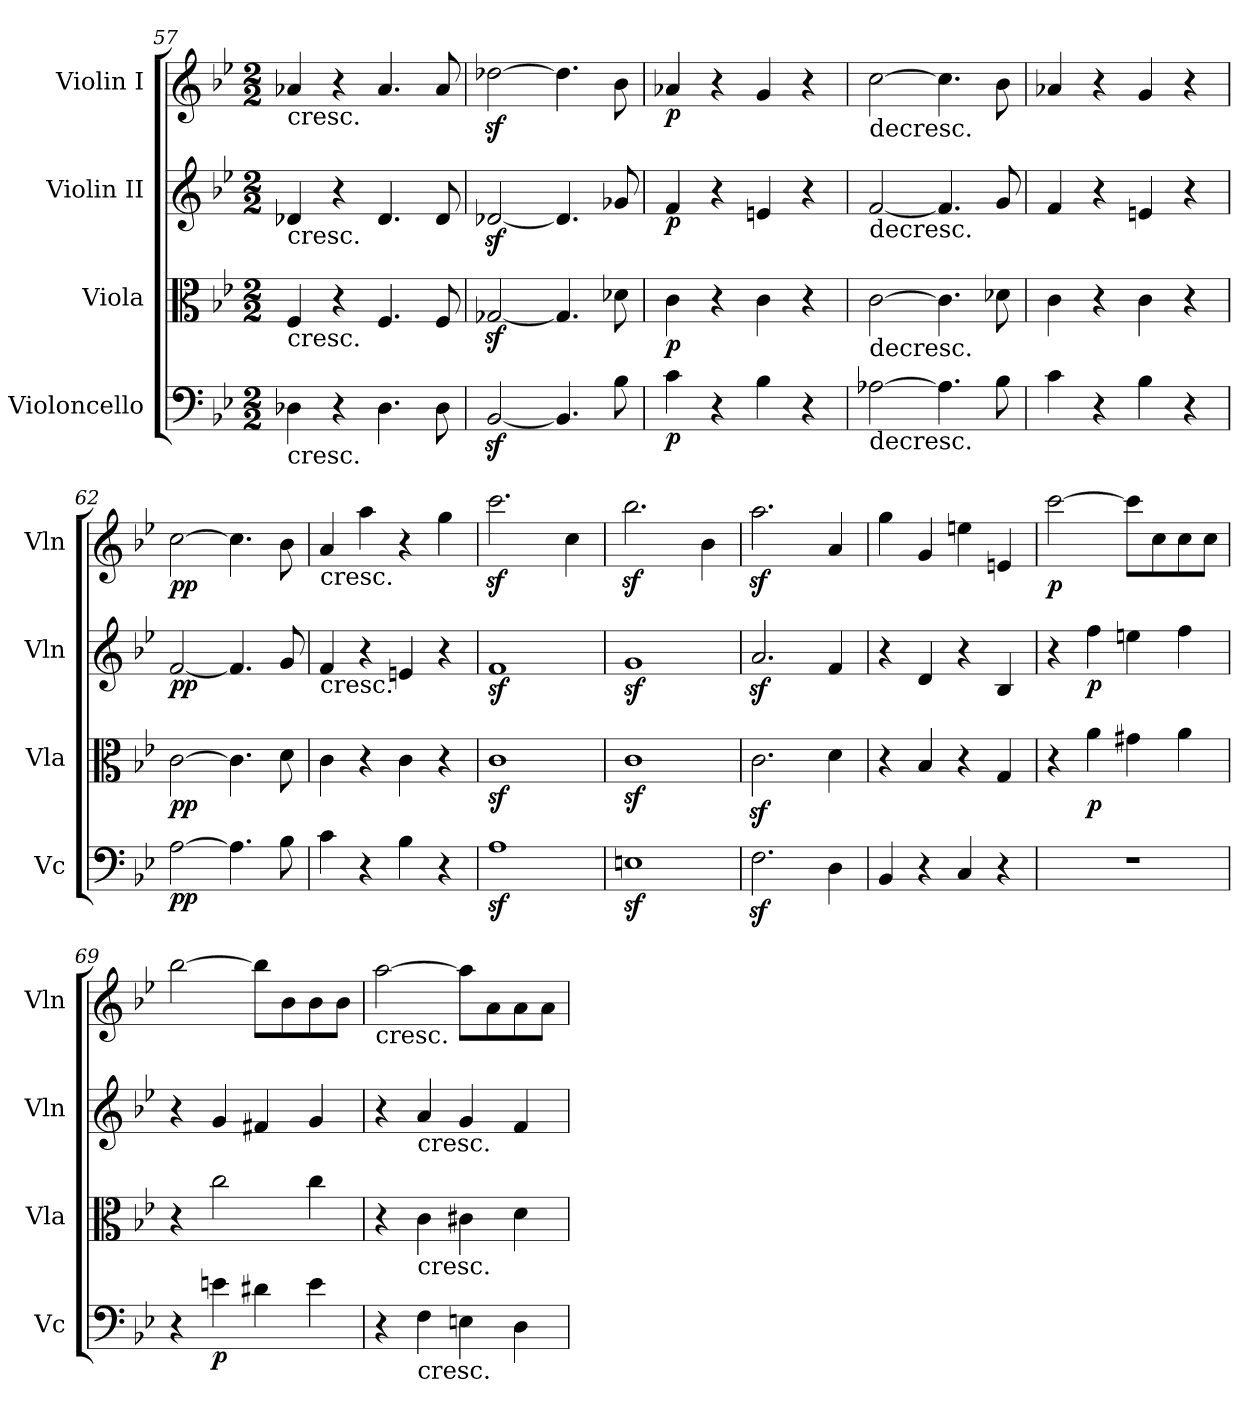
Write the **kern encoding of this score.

**kern	**dynam	**kern	**dynam	**kern	**dynam	**kern	**dynam
*part4	*part4	*part3	*part3	*part2	*part2	*part1	*part1
*staff4	*staff4	*staff3	*staff3	*staff2	*staff2	*staff1	*staff1
*I"Violoncello	*	*I"Viola	*	*I"Violin II	*	*I"Violin I	*
*I'Vc	*	*I'Vla	*	*I'Vln	*	*I'Vln	*
*clefF4	*	*clefC3	*	*clefG2	*	*clefG2	*
*k[b-e-]	*	*k[b-e-]	*	*k[b-e-]	*	*k[b-e-]	*
*B-:	*	*B-:	*	*B-:	*	*B-:	*
*M2/2	*	*M2/2	*	*M2/2	*	*M2/2	*
=57	=57	=57	=57	=57	=57	=57	=57
!	!	!	!	!	!	!LO:TX:b:t=cresc.	!
!	!	!	!	!LO:TX:b:t=cresc.	!	!	!
!	!	!LO:TX:b:t=cresc.	!	!	!	!	!
!LO:TX:b:t=cresc.	!	!	!	!	!	!	!
4D-X\	.	4F/	.	4d-X/	.	4a-X/	.
4r	.	4r	.	4r	.	4r	.
4.D-\	.	4.F/	.	4.d-/	.	4.a-/	.
8D-\	.	8F/	.	8d-/	.	8a-/	.
=58	=58	=58	=58	=58	=58	=58	=58
[2BB-z</	.	[2G-Xz</	.	[2d-Xz</	.	[2dd-Xz<\	.
4.BB-/]	.	4.G-/]	.	4.d-/]	.	4.dd-\]	.
8B-\	.	8d-X\	.	8g-X/	.	8b-\	.
=59	=59	=59	=59	=59	=59	=59	=59
!	!LO:DY:b	!	!LO:DY:b	!	!LO:DY:b	!	!LO:DY:b
4c\	p	4c\	p	4f/	p	4a-X/	p
4r	.	4r	.	4r	.	4r	.
4B-\	.	4c\	.	4en/	.	4g/	.
4r	.	4r	.	4r	.	4r	.
!!LO:PB:g=z
=60	=60	=60	=60	=60	=60	=60	=60
!	!	!	!	!	!	!LO:TX:b:t=decresc.	!
!	!	!	!	!LO:TX:b:t=decresc.	!	!	!
!	!	!LO:TX:b:t=decresc.	!	!	!	!	!
!LO:TX:b:t=decresc.	!	!	!	!	!	!	!
[2A-X\	.	[2c\	.	[2f/	.	[2cc\	.
4.A-\]	.	4.c\]	.	4.f/]	.	4.cc\]	.
8B-\	.	8d-X\	.	8g/	.	8b-\	.
=61	=61	=61	=61	=61	=61	=61	=61
4c\	.	4c\	.	4f/	.	4a-X/	.
4r	.	4r	.	4r	.	4r	.
4B-\	.	4c\	.	4en/	.	4g/	.
4r	.	4r	.	4r	.	4r	.
=62	=62	=62	=62	=62	=62	=62	=62
!	!LO:DY:b	!	!LO:DY:b	!	!LO:DY:b	!	!LO:DY:b
[2A\	pp	[2c\	pp	[2f/	pp	[2cc\	pp
4.A\]	.	4.c\]	.	4.f/]	.	4.cc\]	.
8B-\	.	8d\	.	8g/	.	8b-\	.
=63	=63	=63	=63	=63	=63	=63	=63
!	!	!	!	!	!	!LO:TX:b:t=cresc.	!
!	!	!	!	!LO:TX:b:t=cresc.	!	!	!
4c\	.	4c\	.	4f/	.	4a/	.
4r	.	4r	.	4r	.	4aa\	.
4B-\	.	4c\	.	4en/	.	4r	.
4r	.	4r	.	4r	.	4gg\	.
=64	=64	=64	=64	=64	=64	=64	=64
1Az<	.	1cz<	.	1fz<	.	2.cccz<\	.
.	.	.	.	.	.	4cc\	.
!!LO:LB:g=z
=65	=65	=65	=65	=65	=65	=65	=65
1Enz<	.	1cz<	.	1gz<	.	2.bb-z<\	.
.	.	.	.	.	.	4b-\	.
=66	=66	=66	=66	=66	=66	=66	=66
2.Fz<\	.	2.cz<\	.	2.az</	.	2.aaz<\	.
4D\	.	4d\	.	4f/	.	4a/	.
=67	=67	=67	=67	=67	=67	=67	=67
4BB-/	.	4r	.	4r	.	4gg\	.
4r	.	4B-/	.	4d/	.	4g/	.
4C/	.	4r	.	4r	.	4een\	.
4r	.	4G/	.	4B-/	.	4en/	.
=68	=68	=68	=68	=68	=68	=68	=68
!	!	!	!	!	!	!	!LO:DY:b
1r	.	4r	.	4r	.	[2ccc\	p
!	!	!	!LO:DY:b	!	!LO:DY:b	!	!
.	.	4a\	p	4ff\	p	.	.
.	.	4g#X\	.	4een\	.	8ccc\L]	.
.	.	.	.	.	.	8cc\	.
.	.	4a\	.	4ff\	.	8cc\	.
.	.	.	.	.	.	8cc\J	.
=69	=69	=69	=69	=69	=69	=69	=69
4r	.	4r	.	4r	.	[2bb-\	.
!	!LO:DY:b	!	!	!	!	!	!
4en\	p	2cc\	.	4g/	.	.	.
4d#X\	.	.	.	4f#X/	.	8bb-\L]	.
.	.	.	.	.	.	8b-\	.
4e\	.	4cc\	.	4g/	.	8b-\	.
.	.	.	.	.	.	8b-\J	.
!!LO:PB:g=z
=70	=70	=70	=70	=70	=70	=70	=70
!	!	!	!	!	!	!LO:TX:b:t=cresc.	!
4r	.	4r	.	4r	.	[2aa\	.
!	!	!	!	!LO:TX:b:t=cresc.	!	!	!
!	!	!LO:TX:b:t=cresc.	!	!	!	!	!
!LO:TX:b:t=cresc.	!	!	!	!	!	!	!
4F\	.	4c\	.	4a/	.	.	.
4En\	.	4c#X\	.	4g/	.	8aa\L]	.
.	.	.	.	.	.	8a\	.
4D\	.	4d\	.	4f/	.	8a\	.
.	.	.	.	.	.	8a\J	.
=	=	=	=	=	=	=	=
*-	*-	*-	*-	*-	*-	*-	*-
